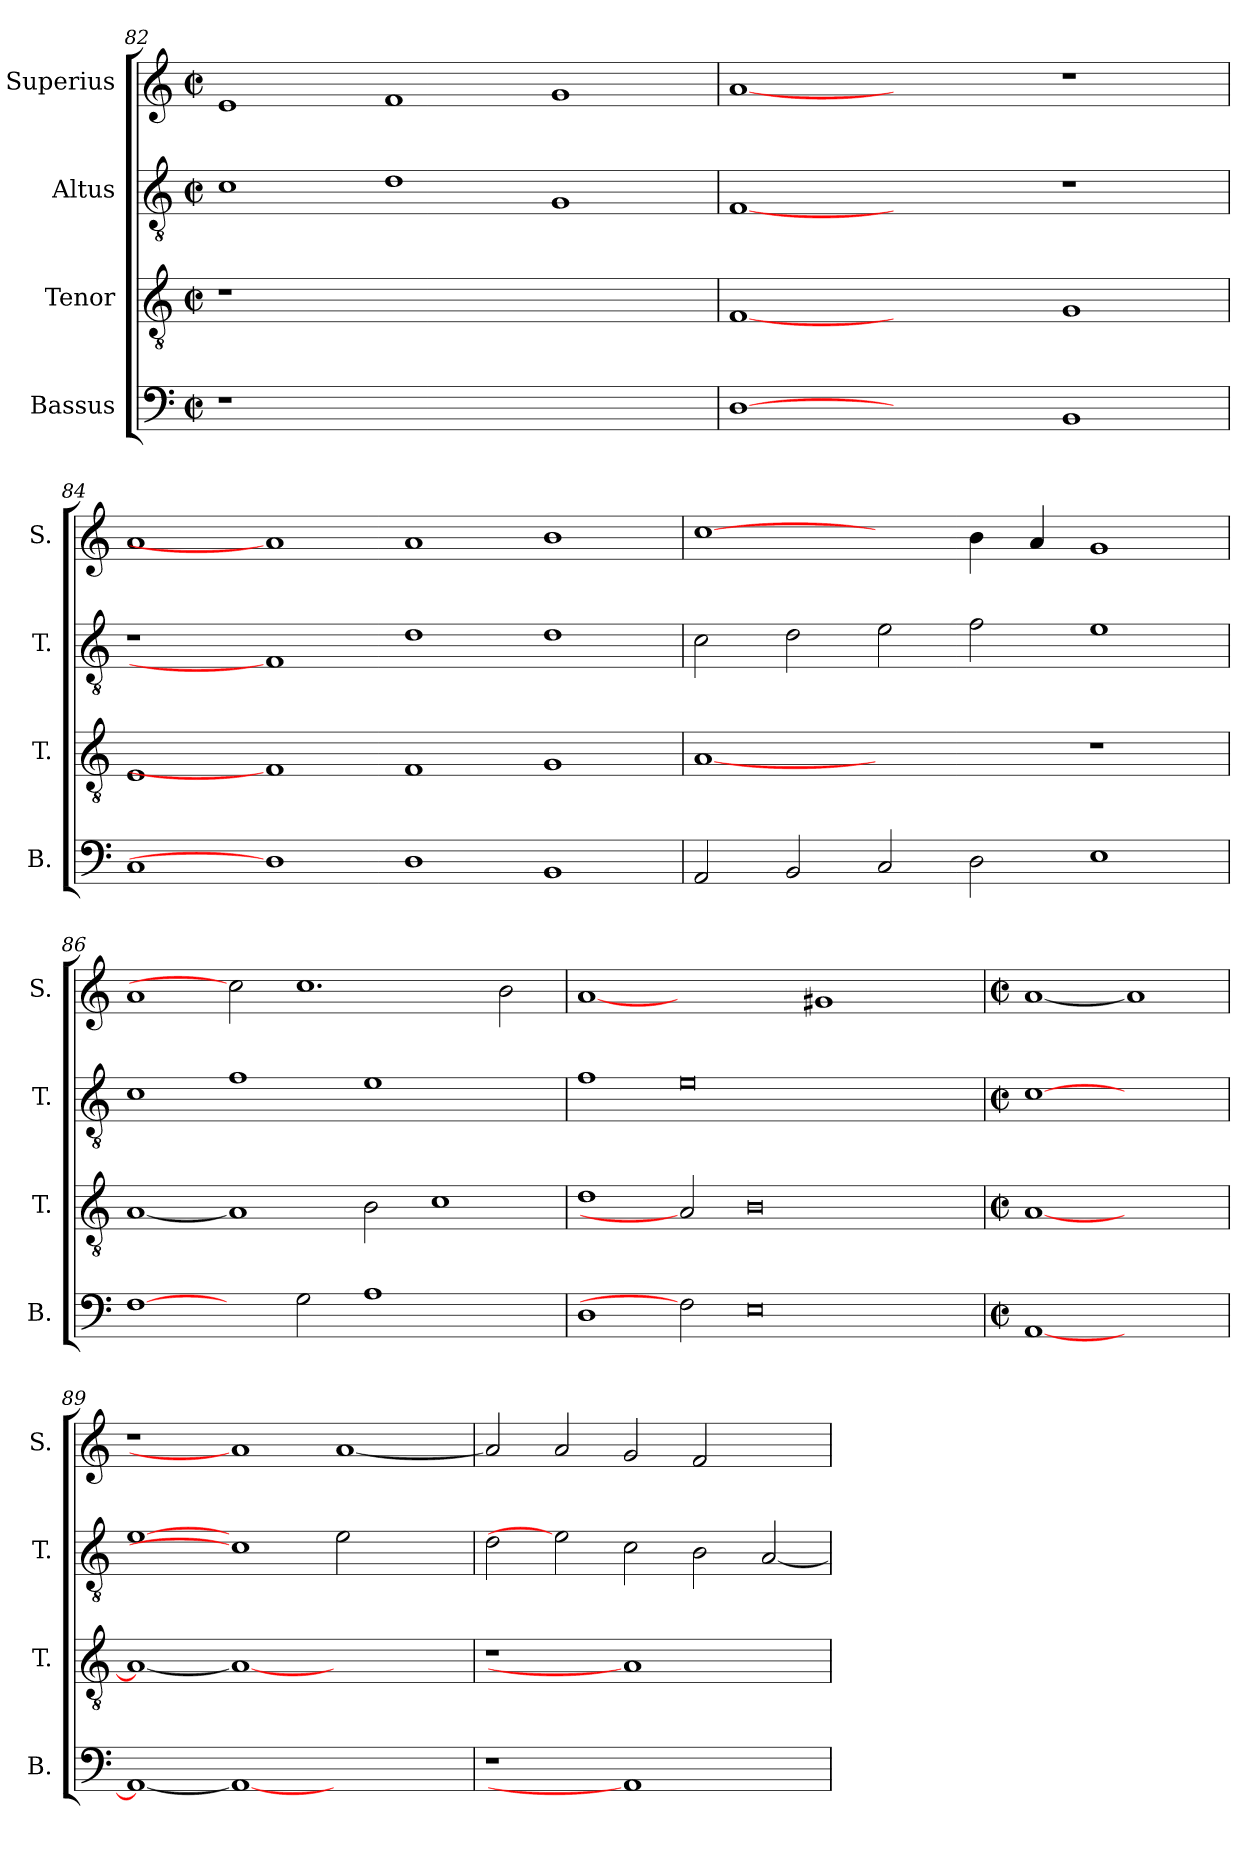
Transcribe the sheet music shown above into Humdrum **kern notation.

**kern	**kern	**kern	**kern
*part4	*part3	*part2	*part1
*staff4	*staff3	*staff2	*staff1
*I"Bassus	*I"Tenor	*I"Altus	*I"Superius
*I'B.	*I'T.	*I'T.	*I'S.
!!LO:LB:g=z
*clefF4	*clefGv2	*clefGv2	*clefG2
*	*ITrd7c12	*ITrd7c12	*
*k[]	*k[]	*k[]	*k[]
*C:	*C:	*C:	*C:
*M2/2	*M2/2	*M2/2	*M2/2
*met(c|)	*met(c|)	*met(c|)	*met(c|)
=82	=82	=82	=82
!LO:N:vis=1	!LO:N:vis=1	!	!
1r	1r	1Ci	1ei
0ryy	0ryy	1Di	1fi
.	.	1GGi	1gi
=83	=83	=83	=83
[1Di	[1FFi	[1FFi	[1ai
1ryy	1ryy	1ryy	1ryy
1BBi	1GGi	1r	1r
=84	=84	=84	=84
1Ci	1EEi	1r	1ai
1Di]	1FFi]	1FFi]	1ai]
1Di	1FFi	1Di	1ai
1BBi	1GGi	1Di	1bi
=85	=85	=85	=85
2AAi/	[1AAi	2Ci\	[1cci
2BBi/	.	2Di\	.
2Ci/	1ryy	2Ei\	2ryy
2Di\	.	2Fi\	4bi\
.	.	.	4ai/
1Ei	1r	1Ei	1gi
!!LO:PB:g=z
=86	=86	=86	=86
[1Fi	[1AAi	1Ci	1ai
2ryy	1AAi]	1Fi	2cci]
2Gi\	.	.	1.cci
1Ai	2BBi\	1Ei	.
.	1Ci	.	.
2ryy	.	2ryy	2bi\
=87	=87	=87	=87
1Di	1Di	1Fi	[1ai
2Fi]	2AAi]	0Ei	1ryy
0Ei	0BBi	.	.
.	.	.	1g#Xi
.	.	2ryy	2ryy
=88	=88	=88	=88
*M2/2	*M2/2	*M2/2	*M2/2
*met(c|)	*met(c|)	*met(c|)	*met(c|)
[<1AAi	[<1AAi	[1Ci	[1ai
1ryy	1ryy	1ryy	1ai]
=89	=89	=89	=89
1AAi_<	1AAi_<	[1Ei	1r
1AAi_	1AAi_	1Ci]	1ai]
1ryy	1ryy	2Ei\	[<1ai
.	.	2ryy	.
=90	=90	=90	=90
!LO:N:vis=1	!LO:N:vis=1	!	!
1r	1r	2Di\	2ai/]
.	.	2Ei]	2ai/
1AAi]	1AAi]	2Ci\	2gi/
.	.	2BBi\	2fi/
2ryy	2ryy	[<2AAi/	2ryy
=	=	=	=
*-	*-	*-	*-
